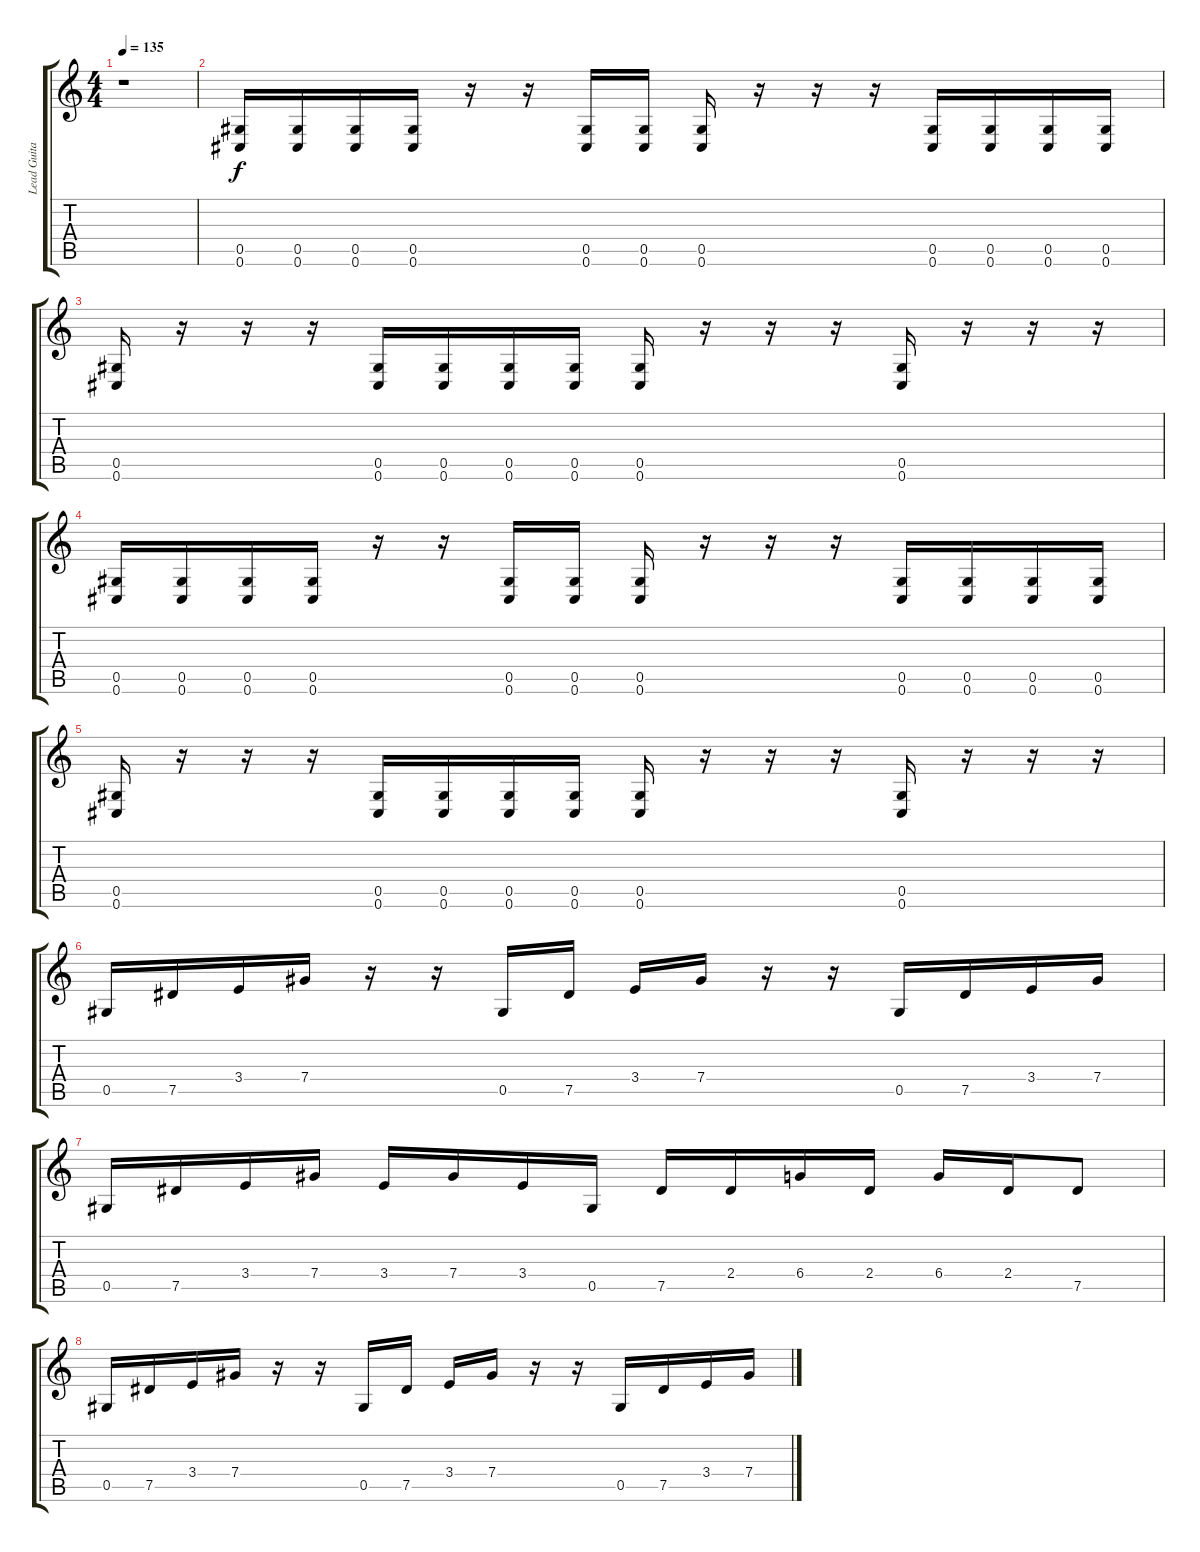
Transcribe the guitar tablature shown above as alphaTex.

\track ("Lead Guitar - Andrew Whiting" "Lead Guita") {instrument distortionguitar}
\staff {score tabs}
\tuning (Eb4 Bb3 Gb3 Db3 Ab2 Db2) {hide}
\ts (4 4)
\tempo 135
\clef g2
\ks c
r.1{dy f} |
(0.5 0.6).16 (0.5 0.6).16 (0.5 0.6).16 (0.5 0.6).16 r.16 r.16 (0.5 0.6).16 (0.5 0.6).16 (0.5 0.6).16 r.16 r.16 r.16 (0.5 0.6).16 (0.5 0.6).16 (0.5 0.6).16 (0.5 0.6).16 |
(0.5 0.6).16 r.16 r.16 r.16 (0.5 0.6).16 (0.5 0.6).16 (0.5 0.6).16 (0.5 0.6).16 (0.5 0.6).16 r.16 r.16 r.16 (0.5 0.6).16 r.16 r.16 r.16 |
(0.5 0.6).16 (0.5 0.6).16 (0.5 0.6).16 (0.5 0.6).16 r.16 r.16 (0.5 0.6).16 (0.5 0.6).16 (0.5 0.6).16 r.16 r.16 r.16 (0.5 0.6).16 (0.5 0.6).16 (0.5 0.6).16 (0.5 0.6).16 |
(0.5 0.6).16 r.16 r.16 r.16 (0.5 0.6).16 (0.5 0.6).16 (0.5 0.6).16 (0.5 0.6).16 (0.5 0.6).16 r.16 r.16 r.16 (0.5 0.6).16 r.16 r.16 r.16 |
0.5.16 7.5.16 3.4.16 7.4.16 r.16 r.16 0.5.16 7.5.16 3.4.16 7.4.16 r.16 r.16 0.5.16 7.5.16 3.4.16 7.4.16 |
0.5.16 7.5.16 3.4.16 7.4.16 3.4.16 7.4.16 3.4.16 0.5.16 7.5.16 2.4.16 6.4.16 2.4.16 6.4.16 2.4.16 7.5.8 |
0.5.16 7.5.16 3.4.16 7.4.16 r.16 r.16 0.5.16 7.5.16 3.4.16 7.4.16 r.16 r.16 0.5.16 7.5.16 3.4.16 7.4.16
